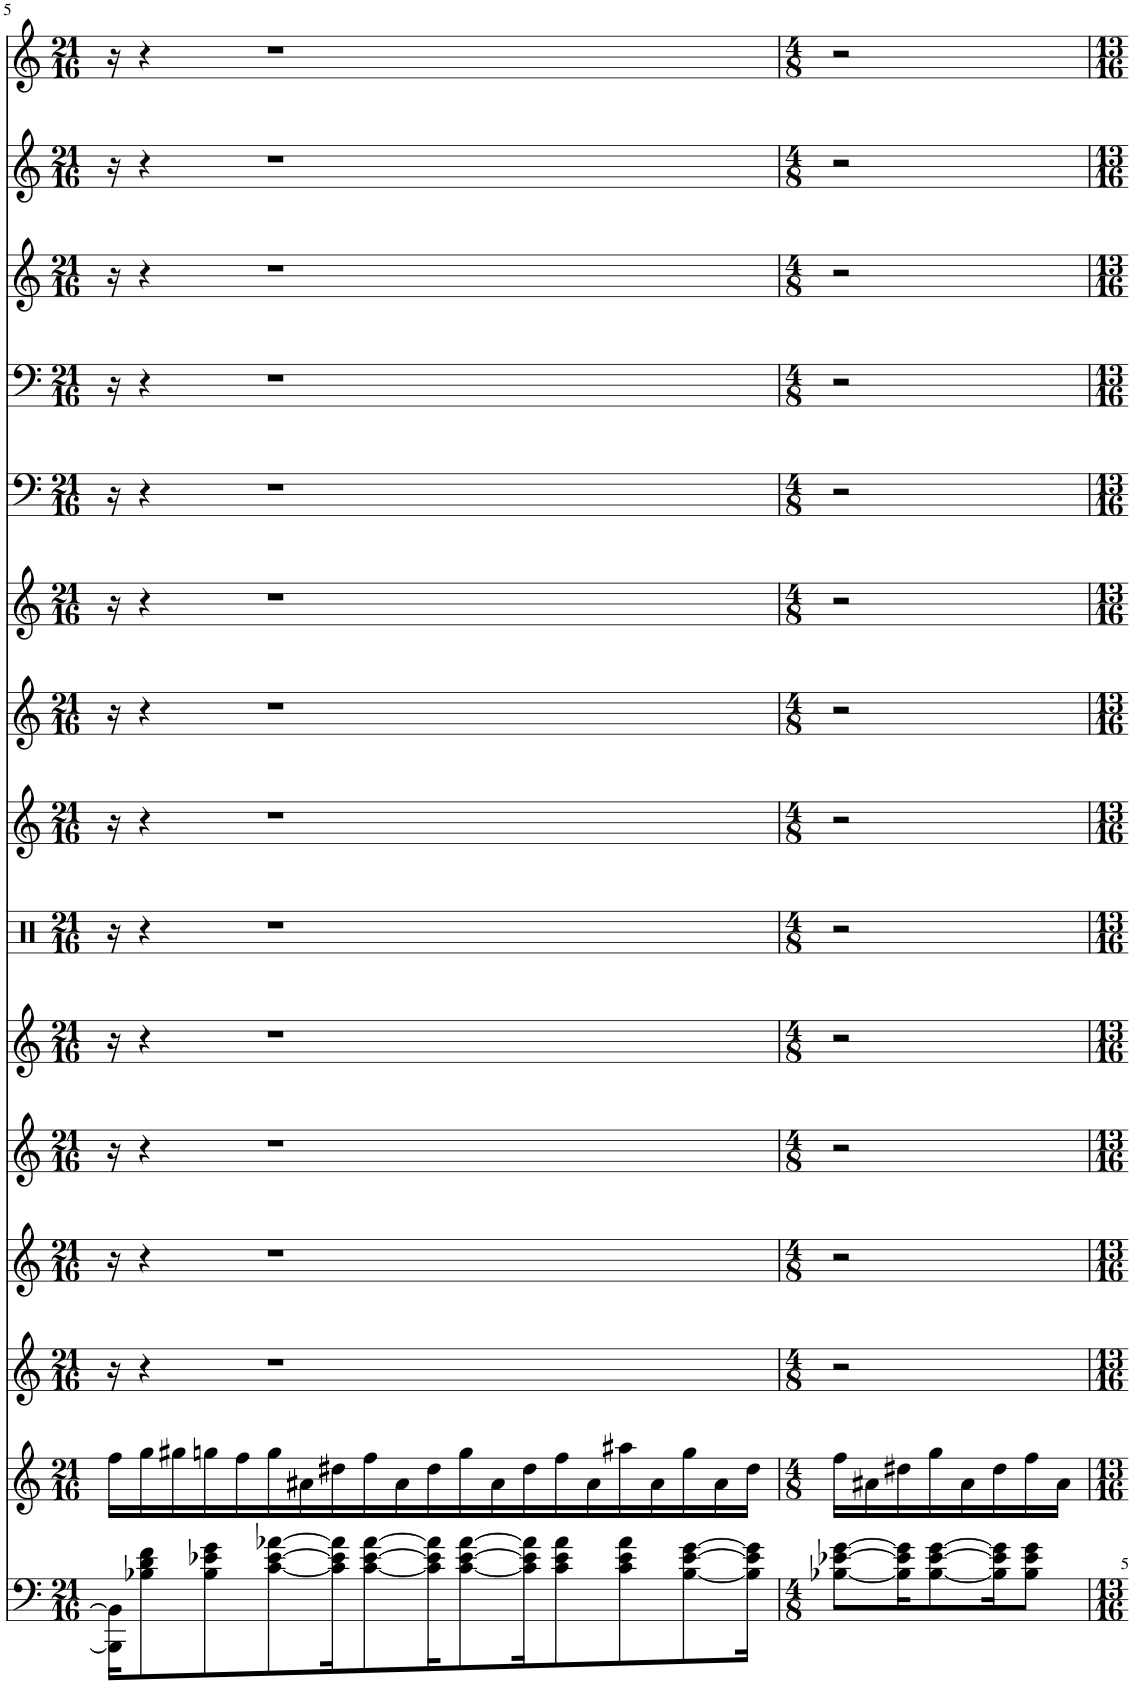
**kern	**kern	**kern	**kern	**kern	**kern	**kern	**kern	**kern	**kern	**kern	**kern	**kern	**kern	**kern
*part15	*part14	*part13	*part12	*part11	*part10	*part9	*part8	*part7	*part6	*part5	*part4	*part3	*part2	*part1
*staff15	*staff14	*staff13	*staff12	*staff11	*staff10	*staff9	*staff8	*staff7	*staff6	*staff5	*staff4	*staff3	*staff2	*staff1
*I"Solo LH	*I"Solo RH	*I"Saw Wave	*I"Solo Vox	*I"Piano	*I"Piano	*I"Drums	*I"Saw Wave	*I"Flute	*I"Clean Guitar	*I"Piano	*I"Fretless Bass	*I"Organ 1	*I"Distortion Guit	*I"Vocal
*	*	*	*	*I'Pno	*I'Pno	*	*	*I'Fl	*	*I'Pno	*	*	*	*I'V
!!LO:PB:g=z
*clefF4	*clefG2	*clefG2	*clefG2	*clefG2	*clefG2	*clefX	*clefG2	*clefG2	*clefG2	*clefF4	*clefF4	*clefG2	*clefG2	*clefG2
*k[]	*k[]	*k[]	*k[]	*k[]	*k[]	*k[]	*k[]	*k[]	*k[]	*k[]	*k[]	*k[]	*k[]	*k[]
*M21/16	*M21/16	*M21/16	*M21/16	*M21/16	*M21/16	*M21/16	*M21/16	*M21/16	*M21/16	*M21/16	*M21/16	*M21/16	*M21/16	*M21/16
=5	=5	=5	=5	=5	=5	=5	=5	=5	=5	=5	=5	=5	=5	=5
16BBB-\] 16BB-\]KL	16ff\LL	16r	16r	16r	16r	16r	16r	16r	16r	16r	16r	16r	16r	16r
8B-X\ 8d\ 8f\	16gg\	4r	4r	4r	4r	4r	4r	4r	4r	4r	4r	4r	4r	4r
.	16gg#X\	.	.	.	.	.	.	.	.	.	.	.	.	.
8B-\ 8e-X\ 8g\	16ggn\	.	.	.	.	.	.	.	.	.	.	.	.	.
.	16ff\	.	.	.	.	.	.	.	.	.	.	.	.	.
[8c\ [8e-\ [8a-X\	16gg\	1r	1r	1r	1r	1r	1r	1r	1r	1r	1r	1r	1r	1r
.	16a#X\	.	.	.	.	.	.	.	.	.	.	.	.	.
16c\] 16e-\] 16a-\]K	16dd#X\	.	.	.	.	.	.	.	.	.	.	.	.	.
[8c\ [8e-\ [8a-\	16ff\	.	.	.	.	.	.	.	.	.	.	.	.	.
.	16a#\	.	.	.	.	.	.	.	.	.	.	.	.	.
16c\] 16e-\] 16a-\]K	16dd#\	.	.	.	.	.	.	.	.	.	.	.	.	.
[8c\ [8e-\ [8a-\	16gg\	.	.	.	.	.	.	.	.	.	.	.	.	.
.	16a#\	.	.	.	.	.	.	.	.	.	.	.	.	.
16c\] 16e-\] 16a-\]K	16dd#\	.	.	.	.	.	.	.	.	.	.	.	.	.
8c\ 8e-\ 8a-\	16ff\	.	.	.	.	.	.	.	.	.	.	.	.	.
.	16a#\	.	.	.	.	.	.	.	.	.	.	.	.	.
8c\ 8e-\ 8a-\	16aa#X\	.	.	.	.	.	.	.	.	.	.	.	.	.
.	16a#\	.	.	.	.	.	.	.	.	.	.	.	.	.
[8B-\ [8e-\ [8g\	16gg\	.	.	.	.	.	.	.	.	.	.	.	.	.
.	16a#\	.	.	.	.	.	.	.	.	.	.	.	.	.
16B-\] 16e-\] 16g\]Jk	16dd#\JJ	.	.	.	.	.	.	.	.	.	.	.	.	.
=6	=6	=6	=6	=6	=6	=6	=6	=6	=6	=6	=6	=6	=6	=6
*M4/8	*M4/8	*M4/8	*M4/8	*M4/8	*M4/8	*M4/8	*M4/8	*M4/8	*M4/8	*M4/8	*M4/8	*M4/8	*M4/8	*M4/8
[8B-X\ [8e-X\ [8g\L	16ff\LL	2r	2r	2r	2r	2r	2r	2r	2r	2r	2r	2r	2r	2r
.	16a#X\	.	.	.	.	.	.	.	.	.	.	.	.	.
16B-\] 16e-\] 16g\]K	16dd#X\	.	.	.	.	.	.	.	.	.	.	.	.	.
[8B-\ [8e-\ [8g\	16gg\	.	.	.	.	.	.	.	.	.	.	.	.	.
.	16a#\	.	.	.	.	.	.	.	.	.	.	.	.	.
16B-\] 16e-\] 16g\]K	16dd#\	.	.	.	.	.	.	.	.	.	.	.	.	.
8B-\ 8e-\ 8g\J	16ff\	.	.	.	.	.	.	.	.	.	.	.	.	.
.	16a#\JJ	.	.	.	.	.	.	.	.	.	.	.	.	.
=	=	=	=	=	=	=	=	=	=	=	=	=	=	=
*-	*-	*-	*-	*-	*-	*-	*-	*-	*-	*-	*-	*-	*-	*-
